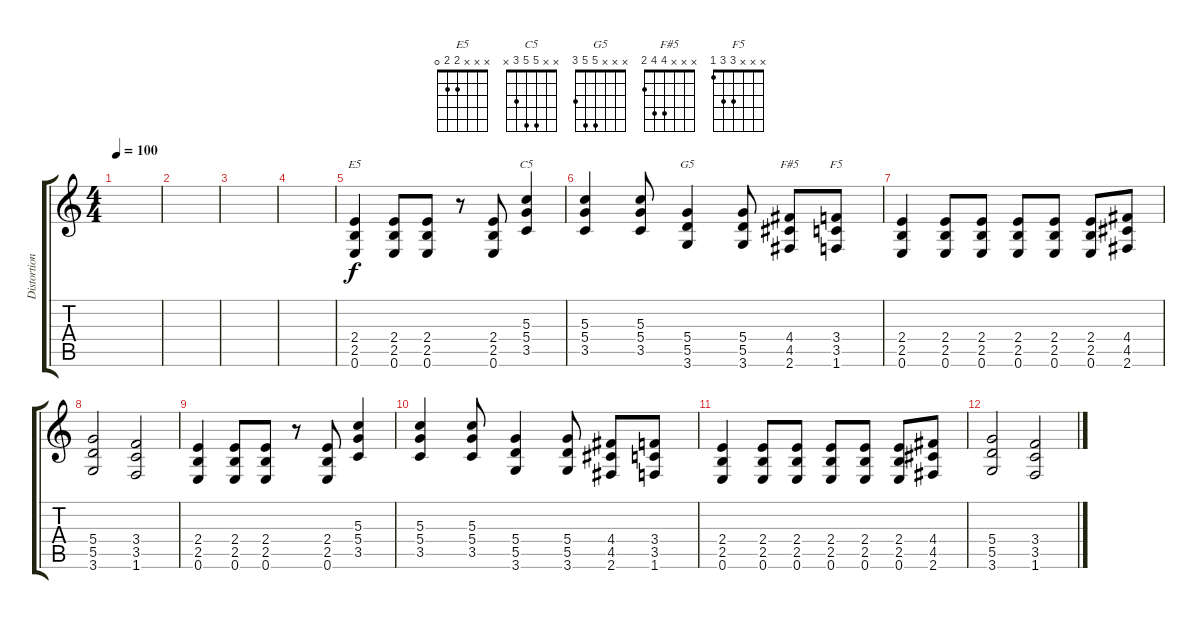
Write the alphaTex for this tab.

\track ("Distortion Guitar" "Distortion") {instrument distortionguitar}
\staff {score tabs}
\tuning (E4 B3 G3 D3 A2 E2) {hide}
\chord ("E5" x x x 2 2 0)
\chord ("C5" x x 5 5 3 x)
\chord ("G5" x x x 5 5 3)
\chord ("F#5" x x x 4 4 2)
\chord ("F5" x x x 3 3 1)
\ts (4 4)
\tempo 100
\clef g2
\ks c
|
|
|
|
(2.4 2.5 0.6).4{ch "E5"} (2.4 2.5 0.6).8 (2.4 2.5 0.6).8 r.8 (2.4 2.5 0.6).8 (5.3 5.4 3.5).4{ch "C5"} |
(5.3 5.4 3.5).4 (5.3 5.4 3.5).8 (5.4 5.5 3.6).4{ch "G5"} (5.4 5.5 3.6).8 (4.4 4.5 2.6).8{ch "F#5"} (3.4 3.5 1.6).8{ch "F5"} |
(2.4 2.5 0.6).4 (2.4 2.5 0.6).8 (2.4 2.5 0.6).8 (2.4 2.5 0.6).8 (2.4 2.5 0.6).8 (2.4 2.5 0.6).8 (4.4 4.5 2.6).8 |
(5.4 5.5 3.6).2 (3.4 3.5 1.6).2 |
(2.4 2.5 0.6).4 (2.4 2.5 0.6).8 (2.4 2.5 0.6).8 r.8 (2.4 2.5 0.6).8 (5.3 5.4 3.5).4 |
(5.3 5.4 3.5).4 (5.3 5.4 3.5).8 (5.4 5.5 3.6).4 (5.4 5.5 3.6).8 (4.4 4.5 2.6).8 (3.4 3.5 1.6).8 |
(2.4 2.5 0.6).4 (2.4 2.5 0.6).8 (2.4 2.5 0.6).8 (2.4 2.5 0.6).8 (2.4 2.5 0.6).8 (2.4 2.5 0.6).8 (4.4 4.5 2.6).8 |
(5.4 5.5 3.6).2 (3.4 3.5 1.6).2
